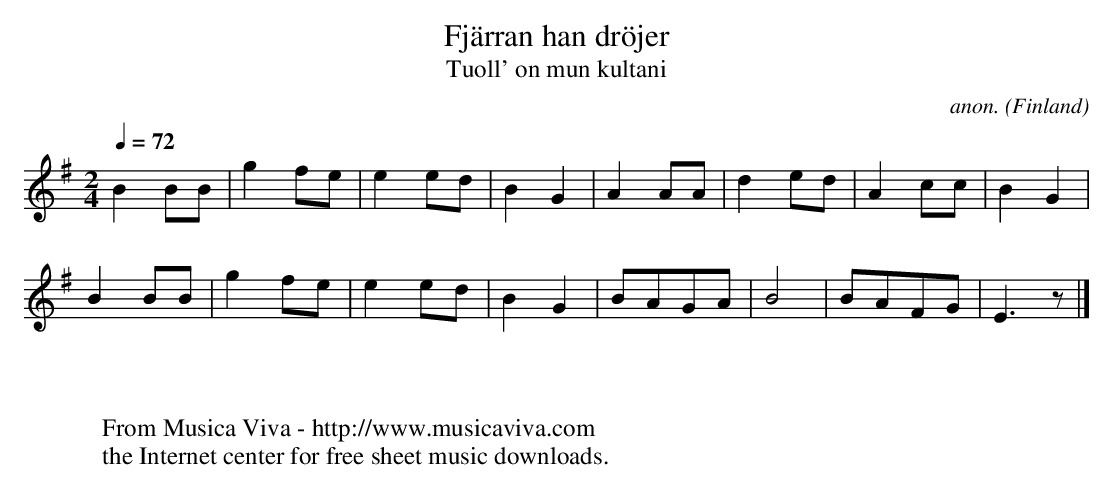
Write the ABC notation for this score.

X:1
T:Fj\"arran han dr\"ojer
T:Tuoll' on mun kultani
C:anon.
O:Finland
M:2/4
L:1/8
Q:1/4=72
K:Em
B2BB|g2fe|e2ed|B2G2|A2AA|d2ed|A2cc|B2G2|
B2BB|g2fe|e2ed|B2G2|BAGA|B4|BAFG|E3z|]
W:
W:
W:  From Musica Viva - http://www.musicaviva.com
W:  the Internet center for free sheet music downloads.
